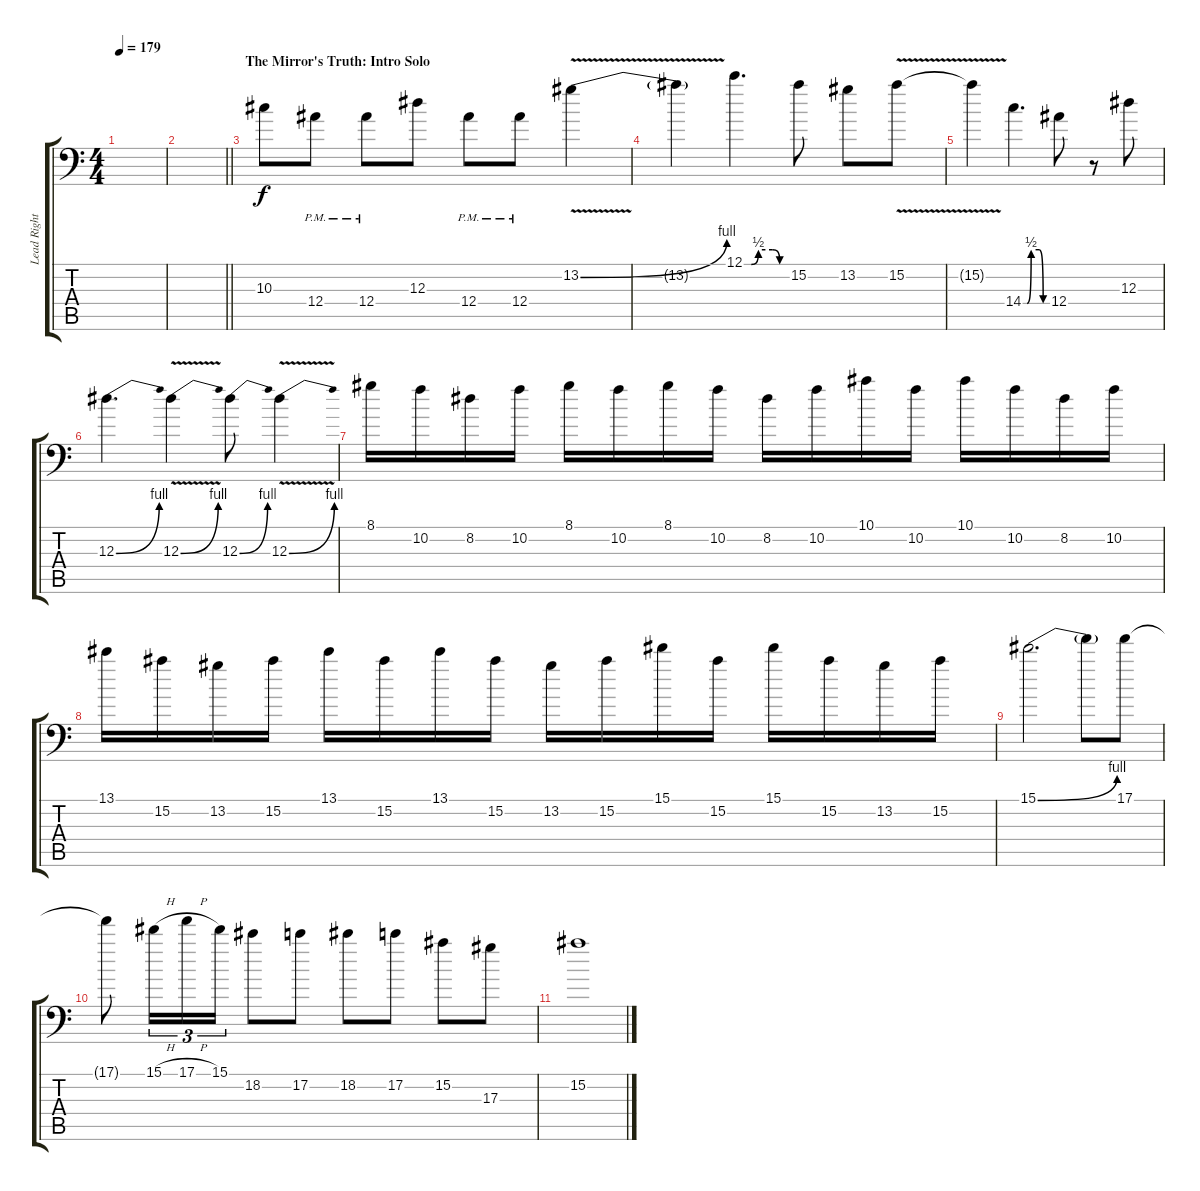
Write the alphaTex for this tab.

\track ("Lead Right 1" "Lead Right") {instrument distortionguitar}
\staff {score tabs}
\tuning (C4 G3 Eb3 Bb2 F2 Bb1) {hide}
\ts (4 4)
\tempo 179
\clef f4
\ks c
|
\barLineRight lightlight
|
\section ("" "The Mirror's Truth: Intro Solo")
10.3.8 12.4{pm}.8 12.4{pm}.8 12.3.8 12.4{pm}.8 12.4{pm}.8 13.2{be (bend 0 0 60 4) v}.4 |
13.2{t}.4 12.1{be (custom 0 0 10 0 20 2 40 2 50 0 60 0)}.4{d} 15.2.8 13.2.8 15.2{v}.8 |
15.2{t}.4 14.4{be (custom 0 0 10 0 20 2 40 2 50 0 60 0)}.4{d} 12.4.8 r.8 12.3.8 |
12.3{be (bend 0 0 60 4)}.4{d} 12.3{be (bend 0 0 60 4) v}.4 12.3{be (bend 0 0 60 4)}.8 12.3{be (bend 0 0 60 4) v}.4 |
8.1.16 10.2.16 8.2.16 10.2.16 8.1.16 10.2.16 8.1.16 10.2.16 8.2.16 10.2.16 10.1.16 10.2.16 10.1.16 10.2.16 8.2.16 10.2.16 |
13.1.16 15.2.16 13.2.16 15.2.16 13.1.16 15.2.16 13.1.16 15.2.16 13.2.16 15.2.16 15.1.16 15.2.16 15.1.16 15.2.16 13.2.16 15.2.16 |
15.1{be (bend 0 0 60 4)}.2{d} 15.1{t}.8 17.1.8 |
17.1{t}.8 15.1{h}.16{tu (3 2)} 17.1{h}.16{tu (3 2)} 15.1.16{tu (3 2)} 18.2.8 17.2.8 18.2.8 17.2.8 15.2.8 17.3.8 |
15.2.1
